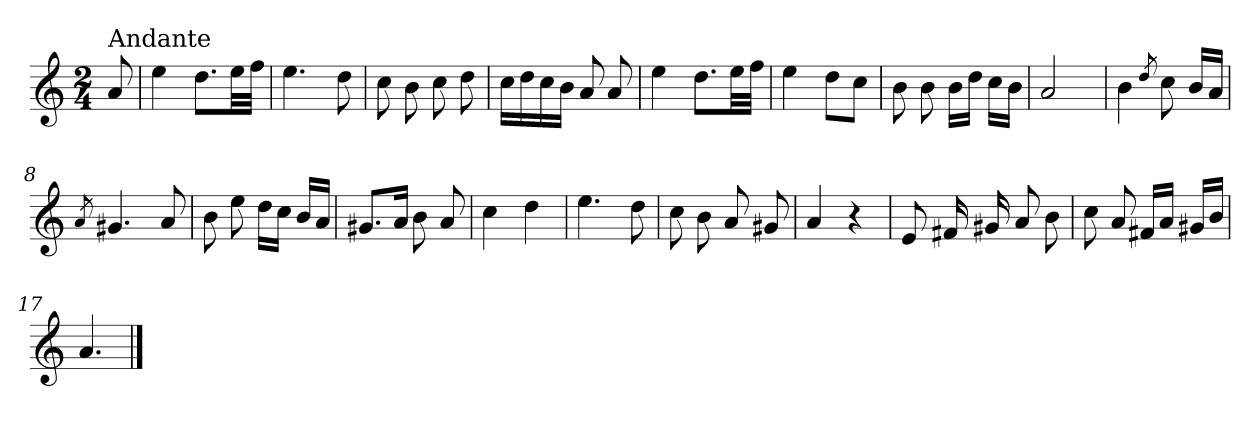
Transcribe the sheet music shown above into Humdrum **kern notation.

**kern
*part1
*staff1
*clefG2
*k[]
*a:
*M2/4
=
!LO:TX:a:t=Andante
8a/
=1
4ee\
8.dd\L
32ee\LL
32ff\JJJ
=2
4.ee\
8dd\
=3
8cc\
8b\
8cc\
8dd\
=4
16cc\LL
16dd\
16cc\
16b\JJ
8a/
8a/
=1X
4ee\
8.dd\L
32ee\LL
32ff\JJJ
=2X
4ee\
8dd\L
8cc\J
!!LO:LB:g=z
=5
8b\
8b\
16b\LL
16dd\JJ
16cc\LL
16b\JJ
=6
2a/
=7
4b\
8qdd/
8cc\
16b/LL
16a/JJ
=8
8qa/
4.g#X/
8a/
=9
8b\
8ee\
16dd\LL
16cc\JJ
16b/LL
16a/JJ
=10
8.g#X/L
16a/Jk
8b\
8a/
=11
4cc\
4dd\
=12
4.ee\
8dd\
!!LO:LB:g=z
=13
8cc\
8b\
8a/
8g#X/
=14
4a/
4r
=15
8e/
16f#X/
16g#X/
8a/
8b\
=16
8cc\
8a/
16f#X/LL
16a/JJ
16g#X/LL
16b/JJ
=17
4.a/
==
*-
